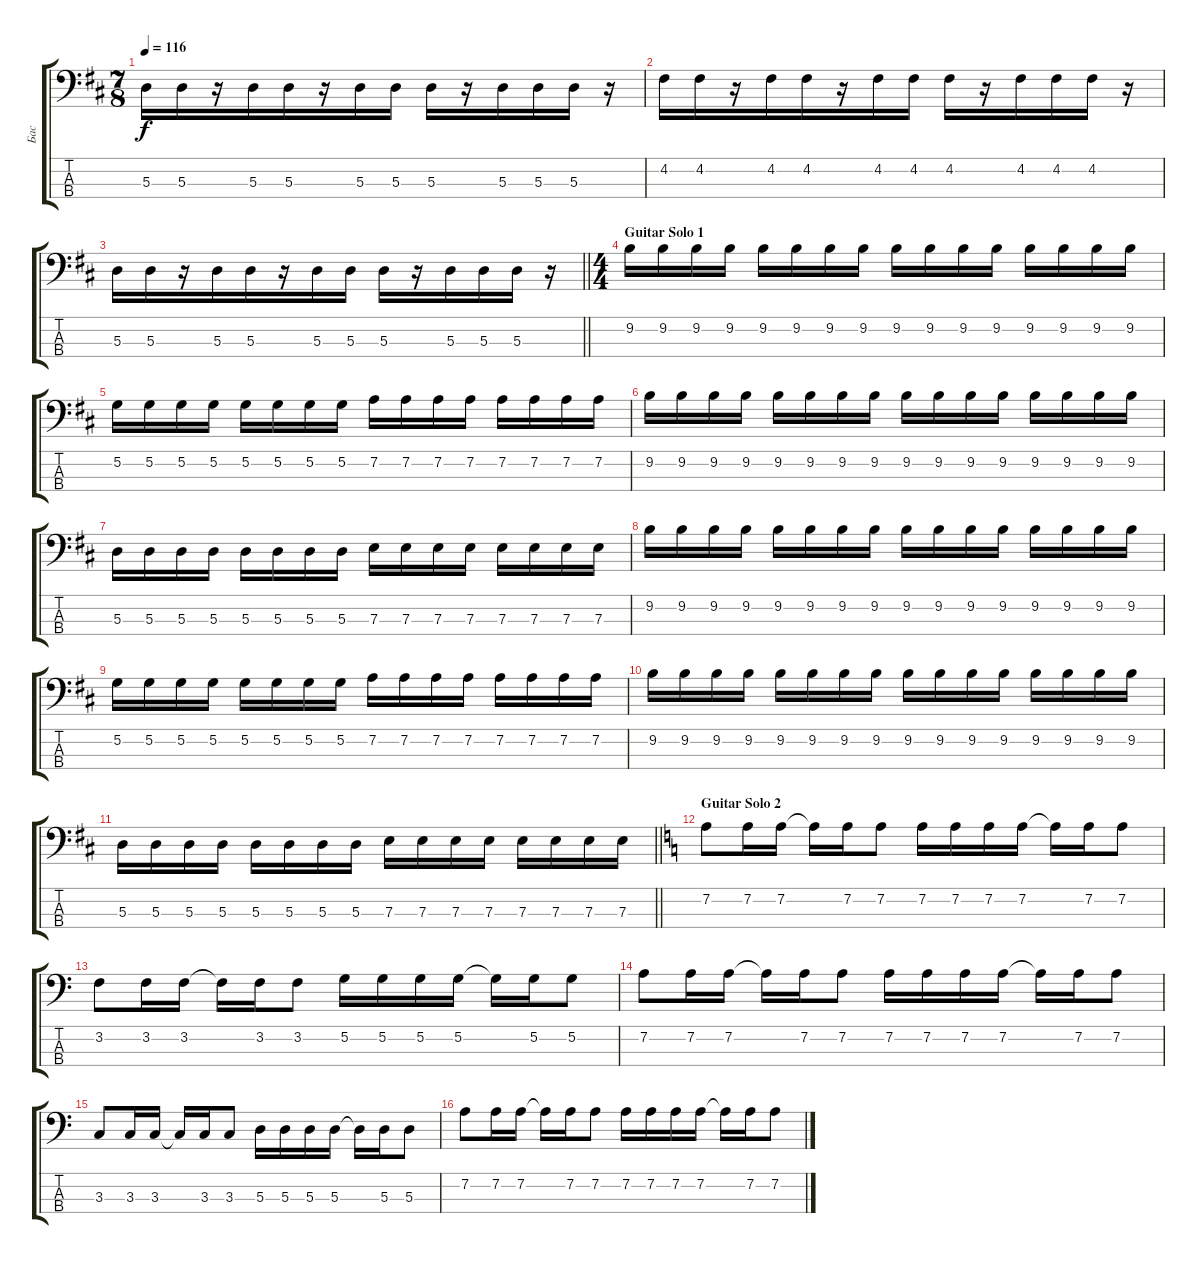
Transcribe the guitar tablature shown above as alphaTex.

\track ("Бас" "Бас") {instrument electricbasspick}
\staff {score tabs}
\tuning (G2 D2 A1 E1) {hide}
\ts (7 8)
\tempo 116
\clef f4
\ks bminor
5.3.16{dy f} 5.3.16 r.16 5.3.16 5.3.16 r.16 5.3.16 5.3.16 5.3.16 r.16 5.3.16 5.3.16 5.3.16 r.16 |
4.2.16 4.2.16 r.16 4.2.16 4.2.16 r.16 4.2.16 4.2.16 4.2.16 r.16 4.2.16 4.2.16 4.2.16 r.16 |
\barLineRight lightlight
5.3.16 5.3.16 r.16 5.3.16 5.3.16 r.16 5.3.16 5.3.16 5.3.16 r.16 5.3.16 5.3.16 5.3.16 r.16 |
\ts (4 4)
\section ("" "Guitar Solo 1")
9.2.16 9.2.16 9.2.16 9.2.16 9.2.16 9.2.16 9.2.16 9.2.16 9.2.16 9.2.16 9.2.16 9.2.16 9.2.16 9.2.16 9.2.16 9.2.16 |
5.2.16 5.2.16 5.2.16 5.2.16 5.2.16 5.2.16 5.2.16 5.2.16 7.2.16 7.2.16 7.2.16 7.2.16 7.2.16 7.2.16 7.2.16 7.2.16 |
9.2.16 9.2.16 9.2.16 9.2.16 9.2.16 9.2.16 9.2.16 9.2.16 9.2.16 9.2.16 9.2.16 9.2.16 9.2.16 9.2.16 9.2.16 9.2.16 |
5.3.16 5.3.16 5.3.16 5.3.16 5.3.16 5.3.16 5.3.16 5.3.16 7.3.16 7.3.16 7.3.16 7.3.16 7.3.16 7.3.16 7.3.16 7.3.16 |
9.2.16 9.2.16 9.2.16 9.2.16 9.2.16 9.2.16 9.2.16 9.2.16 9.2.16 9.2.16 9.2.16 9.2.16 9.2.16 9.2.16 9.2.16 9.2.16 |
5.2.16 5.2.16 5.2.16 5.2.16 5.2.16 5.2.16 5.2.16 5.2.16 7.2.16 7.2.16 7.2.16 7.2.16 7.2.16 7.2.16 7.2.16 7.2.16 |
9.2.16 9.2.16 9.2.16 9.2.16 9.2.16 9.2.16 9.2.16 9.2.16 9.2.16 9.2.16 9.2.16 9.2.16 9.2.16 9.2.16 9.2.16 9.2.16 |
\barLineRight lightlight
5.3.16 5.3.16 5.3.16 5.3.16 5.3.16 5.3.16 5.3.16 5.3.16 7.3.16 7.3.16 7.3.16 7.3.16 7.3.16 7.3.16 7.3.16 7.3.16 |
\section ("" "Guitar Solo 2")
\ks aminor
7.2.8 7.2.16 7.2.16 7.2{t}.16 7.2.16 7.2.8 7.2.16 7.2.16 7.2.16 7.2.16 7.2{t}.16 7.2.16 7.2.8 |
3.2.8 3.2.16 3.2.16 3.2{t}.16 3.2.16 3.2.8 5.2.16 5.2.16 5.2.16 5.2.16 5.2{t}.16 5.2.16 5.2.8 |
7.2.8 7.2.16 7.2.16 7.2{t}.16 7.2.16 7.2.8 7.2.16 7.2.16 7.2.16 7.2.16 7.2{t}.16 7.2.16 7.2.8 |
3.3.8 3.3.16 3.3.16 3.3{t}.16 3.3.16 3.3.8 5.3.16 5.3.16 5.3.16 5.3.16 5.3{t}.16 5.3.16 5.3.8 |
7.2.8 7.2.16 7.2.16 7.2{t}.16 7.2.16 7.2.8 7.2.16 7.2.16 7.2.16 7.2.16 7.2{t}.16 7.2.16 7.2.8
